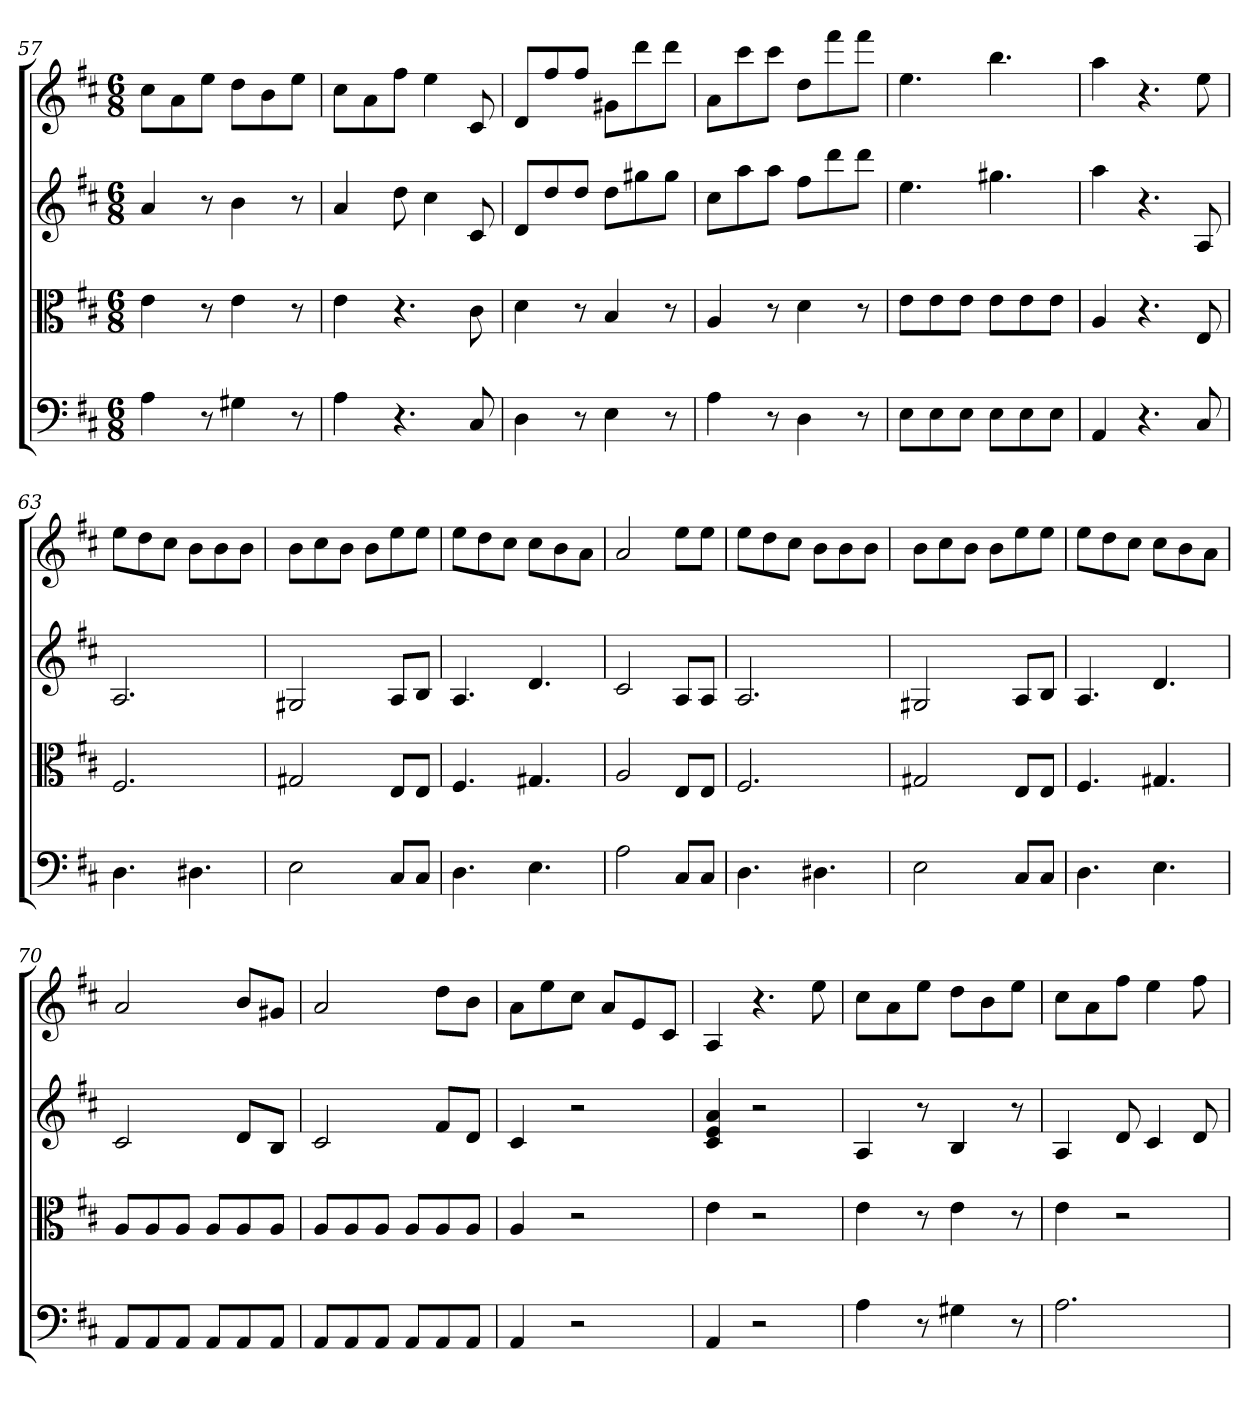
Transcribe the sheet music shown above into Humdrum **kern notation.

**kern	**kern	**kern	**kern
*part4	*part3	*part2	*part1
*staff4	*staff3	*staff2	*staff1
*clefF4	*clefC3	*	*
*k[f#c#]	*k[f#c#]	*k[f#c#]	*k[f#c#]
*D:	*D:	*D:	*D:
*M6/8	*M6/8	*M6/8	*M6/8
=57	=57	=57	=57
4A	4e	4a	8cc#L
.	.	.	8a
8r	8r	8r	8eeJ
4G#X	4e	4b	8ddL
.	.	.	8b
8r	8r	8r	8eeJ
=58	=58	=58	=58
4A	4e	4a	8cc#L
.	.	.	8a
4.r	4.r	8dd	8ff#J
.	.	4cc#	4ee
8C#	8c#	8c#	8c#
=59	=59	=59	=59
4D	4d	8dL	8dL
.	.	8dd	8ff#
8r	8r	8ddJ	8ff#J
4E	4B	8ddL	8g#XL
.	.	8gg#X	8ddd
8r	8r	8gg#J	8dddJ
=60	=60	=60	=60
4A	4A	8cc#L	8aL
.	.	8aa	8ccc#
8r	8r	8aaJ	8ccc#J
4D	4d	8ff#L	8ddL
.	.	8ddd	8fff#
8r	8r	8dddJ	8fff#J
=61	=61	=61	=61
8E\L	8e\L	4.ee	4.ee
8E\	8e\	.	.
8E\J	8e\J	.	.
8E\L	8e\L	4.gg#X	4.bb
8E\	8e\	.	.
8E\J	8e\J	.	.
=62	=62	=62	=62
4AA	4A	4aa	4aa
4.r	4.r	4.r	4.r
8C#	8E	8A	8ee
=63	=63	=63	=63
4.D	2.F#	2.A	8eeL
.	.	.	8dd
.	.	.	8cc#J
4.D#X	.	.	8bL
.	.	.	8b
.	.	.	8bJ
=64	=64	=64	=64
2E	2G#X	2G#X	8bL
.	.	.	8cc#
.	.	.	8bJ
.	.	.	8bL
8C#/L	8E/L	8AL	8ee
8C#/J	8E/J	8BJ	8eeJ
=65	=65	=65	=65
4.D	4.F#	4.A	8eeL
.	.	.	8dd
.	.	.	8cc#J
4.E	4.G#X	4.d	8cc#L
.	.	.	8b
.	.	.	8aJ
=66	=66	=66	=66
2A	2A	2c#	2a
8C#/L	8E/L	8AL	8eeL
8C#/J	8E/J	8AJ	8eeJ
=67	=67	=67	=67
4.D	2.F#	2.A	8eeL
.	.	.	8dd
.	.	.	8cc#J
4.D#X	.	.	8bL
.	.	.	8b
.	.	.	8bJ
=68	=68	=68	=68
2E	2G#X	2G#X	8bL
.	.	.	8cc#
.	.	.	8bJ
.	.	.	8bL
8C#/L	8E/L	8AL	8ee
8C#/J	8E/J	8BJ	8eeJ
=69	=69	=69	=69
4.D	4.F#	4.A	8eeL
.	.	.	8dd
.	.	.	8cc#J
4.E	4.G#X	4.d	8cc#L
.	.	.	8b
.	.	.	8aJ
=70	=70	=70	=70
8AA/L	8A/L	2c#	2a
8AA/	8A/	.	.
8AA/J	8A/J	.	.
8AA/L	8A/L	.	.
8AA/	8A/	8dL	8bL
8AA/J	8A/J	8BJ	8g#XJ
=71	=71	=71	=71
8AA/L	8A/L	2c#	2a
8AA/	8A/	.	.
8AA/J	8A/J	.	.
8AA/L	8A/L	.	.
8AA/	8A/	8f#L	8ddL
8AA/J	8A/J	8dJ	8bJ
=72	=72	=72	=72
4AA	4A	4c#	8aL
.	.	.	8ee
2r	2r	2r	8cc#J
.	.	.	8aL
.	.	.	8e
.	.	.	8c#J
=73	=73	=73	=73
4AA	4e	4c# 4e 4a	4A
2r	2r	2r	4.r
.	.	.	8ee
=74	=74	=74	=74
4A	4e	4A	8cc#L
.	.	.	8a
8r	8r	8r	8eeJ
4G#X	4e	4B	8ddL
.	.	.	8b
8r	8r	8r	8eeJ
=75	=75	=75	=75
2.A	4e	4A	8cc#L
.	.	.	8a
.	2r	8d	8ff#J
.	.	4c#	4ee
.	.	8d	8ff#
=	=	=	=
*-	*-	*-	*-
